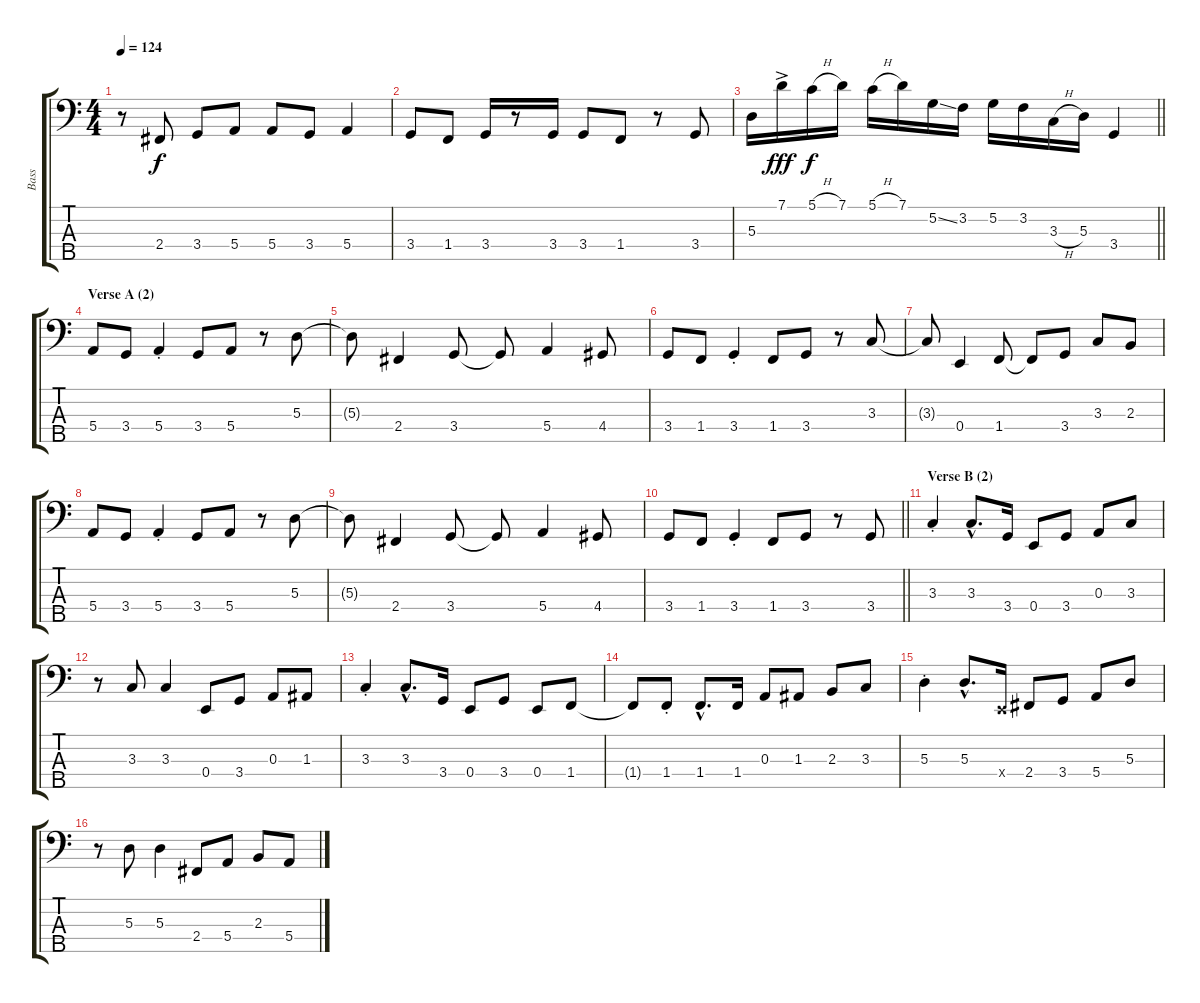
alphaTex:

\track ("Bass" "Bass") {instrument electricbassfinger}
\staff {score tabs}
\tuning (G2 D2 A1 E1 B0) {hide}
\ts (4 4)
\tempo 124
\clef f4
\ks aminor
r.8{dy f} 2.4.8 3.4.8 5.4.8 5.4.8 3.4.8 5.4.4 |
3.4.8 1.4.8 3.4.16 r.8 3.4.16 3.4.8 1.4.8 r.8 3.4.8 |
\barLineRight lightlight
5.3.16 7.1{ac}.16{dy fff} 5.1{h}.16{dy f} 7.1.16 5.1{h}.16 7.1.16 5.2{ss}.16 3.2.16 5.2.16 3.2.16 3.3{h}.16 5.3.16 3.4.4 |
\section ("" "Verse A (2)")
5.4.8 3.4.8 5.4{st}.4 3.4.8 5.4.8 r.8 5.3.8 |
5.3{t}.8 2.4.4 3.4.8 3.4{t}.8 5.4.4 4.4.8 |
3.4.8 1.4.8 3.4{st}.4 1.4.8 3.4.8 r.8 3.3.8 |
3.3{t}.8 0.4.4 1.4.8 1.4{t}.8 3.4.8 3.3.8 2.3.8 |
5.4.8 3.4.8 5.4{st}.4 3.4.8 5.4.8 r.8 5.3.8 |
5.3{t}.8 2.4.4 3.4.8 3.4{t}.8 5.4.4 4.4.8 |
\barLineRight lightlight
3.4.8 1.4.8 3.4{st}.4 1.4.8 3.4.8 r.8 3.4.8 |
\section ("" "Verse B (2)")
3.3{st}.4 3.3{hac}.8{d} 3.4.16 0.4.8 3.4.8 0.3.8 3.3.8 |
r.8 3.3.8 3.3.4 0.4.8 3.4.8 0.3.8 1.3.8 |
3.3{st}.4 3.3{hac}.8{d} 3.4.16 0.4.8 3.4.8 0.4.8 1.4.8 |
1.4{t}.8 1.4{st}.8 1.4{hac}.8{d} 1.4.16 0.3.8 1.3.8 2.3.8 3.3.8 |
5.3{st}.4 5.3{hac}.8{d} 0.4{x}.16 2.4.8 3.4.8 5.4.8 5.3.8 |
r.8 5.3.8 5.3.4 2.4.8 5.4.8 2.3.8 5.4.8
